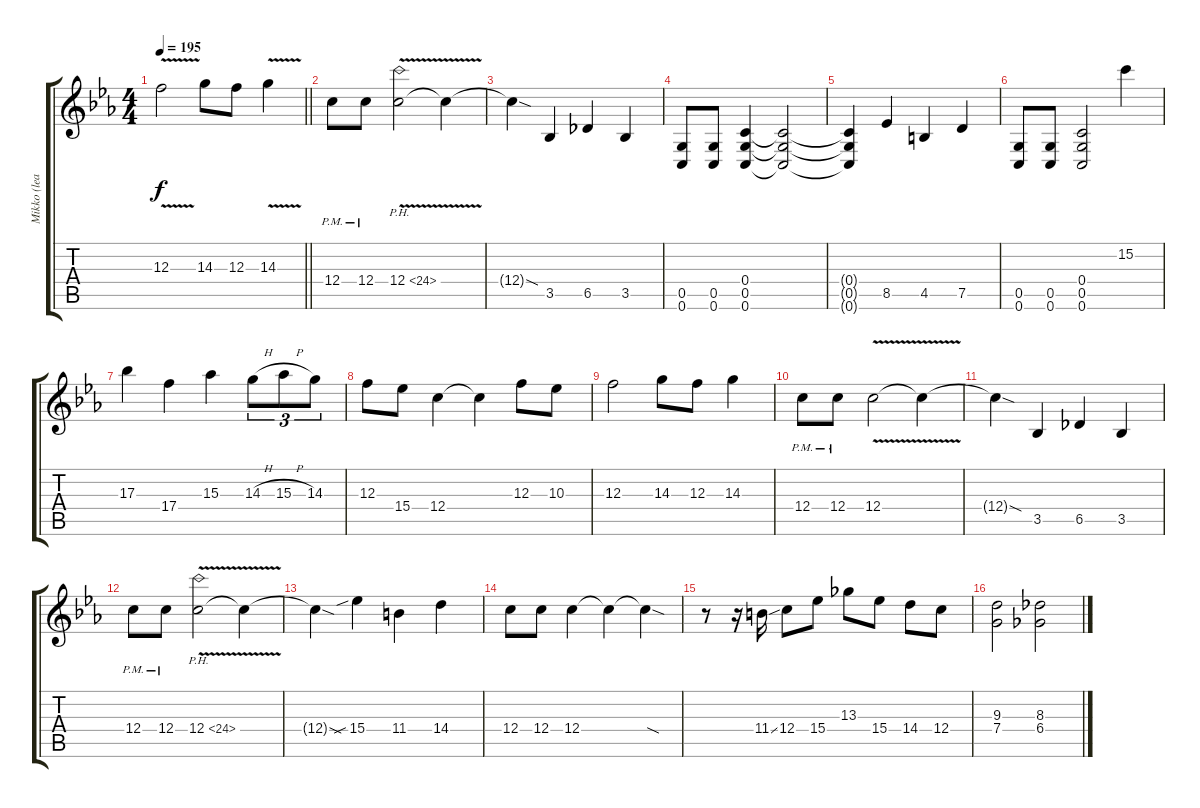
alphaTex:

\track ("Mikko (lead)" "Mikko (lea") {instrument distortionguitar}
\staff {score tabs}
\tuning (D4 A3 F3 C3 G2 C2) {hide}
\ts (4 4)
\tempo 195
\clef g2
\barLineRight lightlight
\ks cminor
12.3{v}.2{dy f} 14.3.8 12.3.8 14.3{v}.4 |
12.4{pm}.8 12.4{pm}.8 12.4{ph 12 v}.2 12.4{t}.4 |
12.4{sod t}.4 3.5.4 6.5.4 3.5.4 |
(0.5 0.6).8 (0.5 0.6).8 (0.4 0.5 0.6).4 (0.4{t} 0.5{t} 0.6{t}).2 |
(0.4{t} 0.5{t} 0.6{t}).4 8.5.4 4.5.4 7.5.4 |
(0.5 0.6).8 (0.5 0.6).8 (0.4 0.5 0.6).2 15.2.4 |
17.3.4 17.4.4 15.3.4 14.3{h}.8{tu (3 2)} 15.3{h}.8{tu (3 2)} 14.3.8{tu (3 2)} |
12.3.8 15.4.8 12.4.4 12.4{t}.4 12.3.8 10.3.8 |
12.3.2 14.3.8 12.3.8 14.3.4 |
12.4{pm}.8 12.4{pm}.8 12.4{v}.2 12.4{t}.4 |
12.4{sod t}.4 3.5.4 6.5.4 3.5.4 |
12.4{pm}.8 12.4{pm}.8 12.4{ph 12 v}.2 12.4{t}.4 |
12.4{sod t}.4 15.4{sib}.4 11.4.4 14.4.4 |
12.4.8 12.4.8 12.4.4 12.4{t}.4 12.4{sod t}.4 |
r.8 r.16 11.4{ss}.16 12.4.8{balance 4 instrument overdrivenguitar} 15.4.8 13.3.8 15.4.8 14.4.8 12.4.8 |
(9.3 7.4).2{volume 16 balance 14 instrument distortionguitar} (8.3 6.4).2
